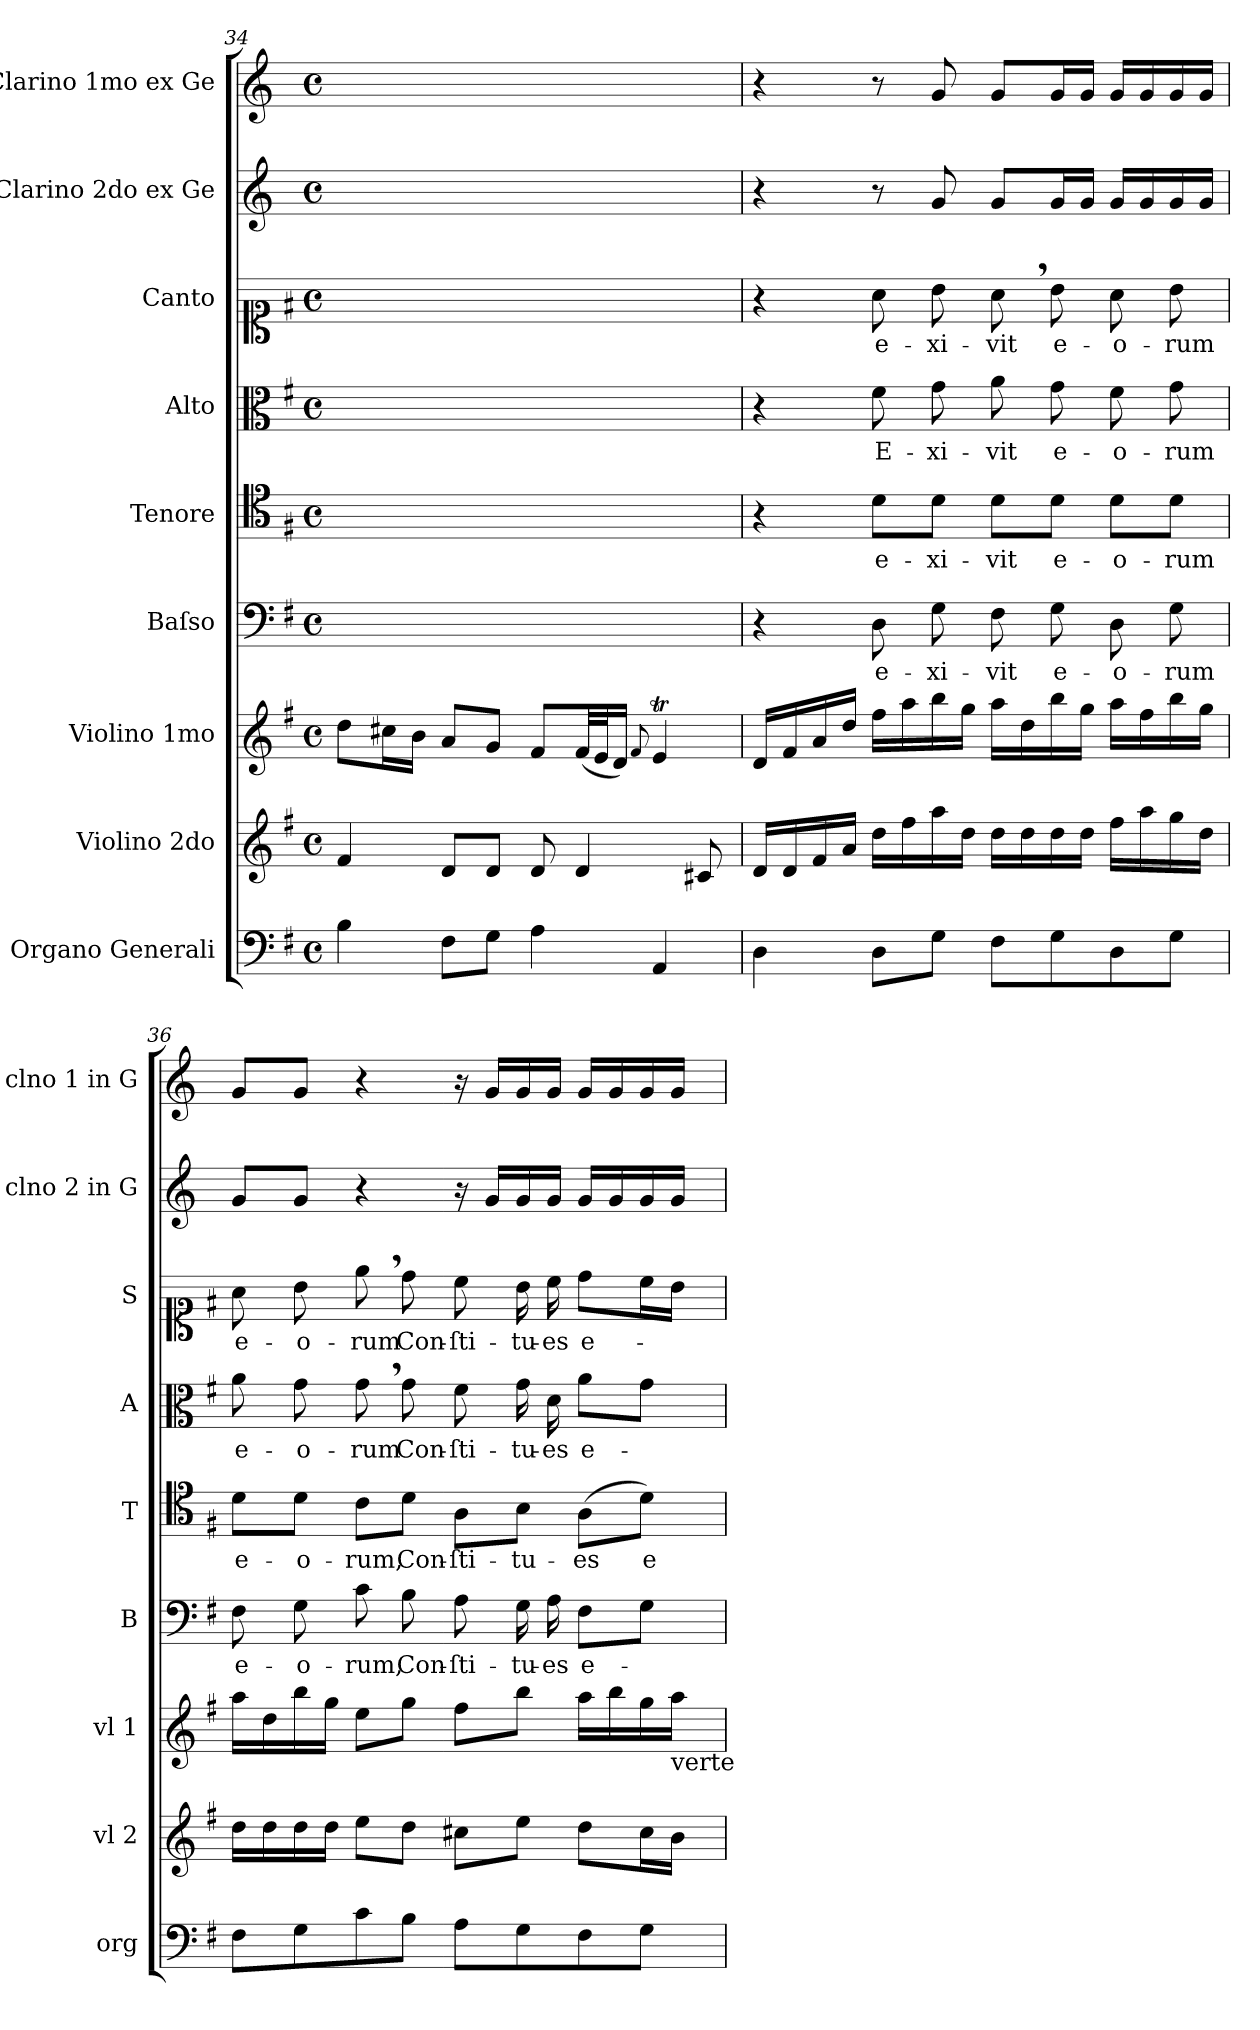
**kern	**kern	**kern	**kern	**text	**kern	**text	**kern	**text	**kern	**text	**kern	**kern
*part9	*part8	*part7	*part6	*part6	*part5	*part5	*part4	*part4	*part3	*part3	*part2	*part1
*staff9	*staff8	*staff7	*staff6	*staff6	*staff5	*staff5	*staff4	*staff4	*staff3	*staff3	*staff2	*staff1
*I"Organo Generali	*I"Violino 2do	*I"Violino 1mo	*I"Baſso	*	*I"Tenore	*	*I"Alto	*	*I"Canto	*	*I"Clarino 2do ex Ge	*I"Clarino 1mo ex Ge
*I'org	*I'vl 2	*I'vl 1	*I'B	*	*I'T	*	*I'A	*	*I'S	*	*I'clno 2 in G	*I'clno 1 in G
*clefF4	*clefG2	*clefG2	*clefF4	*	*clefC4	*	*clefC3	*	*clefC1	*	*clefG2	*clefG2
*	*	*	*	*	*	*	*	*	*	*	*ITrd3c5	*ITrd3c5
*k[f#]	*k[f#]	*k[f#]	*k[f#]	*	*k[f#]	*	*k[f#]	*	*k[f#]	*	*k[f#]	*k[f#]
*M4/4	*M4/4	*M4/4	*M4/4	*	*M4/4	*	*M4/4	*	*M4/4	*	*M4/4	*M4/4
*met(c)	*met(c)	*met(c)	*met(c)	*	*met(c)	*	*met(c)	*	*met(c)	*	*met(c)	*met(c)
=34	=34	=34	=34	=34	=34	=34	=34	=34	=34	=34	=34	=34
4B\	4f#/	8dd\L	1ryy	.	1ryy	.	1ryy	.	1ryy	.	1ryy	1ryy
.	.	16cc#X\L	.	.	.	.	.	.	.	.	.	.
.	.	16b\JJ	.	.	.	.	.	.	.	.	.	.
8F#\L	8d/L	8a/L	.	.	.	.	.	.	.	.	.	.
8G\J	8d/J	8g/J	.	.	.	.	.	.	.	.	.	.
4A\	8d/	8f#/L	.	.	.	.	.	.	.	.	.	.
.	4d/	(32f#/LL	.	.	.	.	.	.	.	.	.	.
.	.	32e/J	.	.	.	.	.	.	.	.	.	.
.	.	16d/JJ)	.	.	.	.	.	.	.	.	.	.
.	.	8qqf#/	.	.	.	.	.	.	.	.	.	.
4AA/	.	4eT/	.	.	.	.	.	.	.	.	.	.
.	8c#X/	.	.	.	.	.	.	.	.	.	.	.
=35	=35	=35	=35	=35	=35	=35	=35	=35	=35	=35	=35	=35
4D\	16d/LL	16d/LL	4r	.	4r	.	4r	.	4r	.	4r	4r
.	16d/	16f#/	.	.	.	.	.	.	.	.	.	.
.	16f#/	16a/	.	.	.	.	.	.	.	.	.	.
.	16a/JJ	16dd/JJ	.	.	.	.	.	.	.	.	.	.
8D\L	16dd\LL	16ff#\LL	8D\	e-	8d\L	e-	8f#\	E-	8a\	e-	8r	8r
.	16ff#\	16aa\	.	.	.	.	.	.	.	.	.	.
8G\J	16aa\	16bb\	8G\	-xi-	8d\J	-xi-	8g\	-xi-	8b\	-xi-	8d/	8d/
.	16dd\JJ	16gg\JJ	.	.	.	.	.	.	.	.	.	.
8F#\L	16dd\LL	16aa\LL	8F#\	-vit	8d\L	-vit	8a\	-vit	8a,\	-vit	8d/L	8d/L
.	16dd\	16dd\	.	.	.	.	.	.	.	.	.	.
8G\	16dd\	16bb\	8G\	e-	8d\J	e-	8g\	e-	8b\	e-	16d/L	16d/L
.	16dd\JJ	16gg\JJ	.	.	.	.	.	.	.	.	16d/JJ	16d/JJ
8D\	16ff#\LL	16aa\LL	8D\	-o-	8d\L	-o-	8f#\	-o-	8a\	-o-	16d/LL	16d/LL
.	16aa\	16ff#\	.	.	.	.	.	.	.	.	16d/	16d/
8G\J	16gg\	16bb\	8G\	-rum	8d\J	-rum	8g\	-rum	8b\	-rum	16d/	16d/
.	16dd\JJ	16gg\JJ	.	.	.	.	.	.	.	.	16d/JJ	16d/JJ
=36	=36	=36	=36	=36	=36	=36	=36	=36	=36	=36	=36	=36
8F#\L	16dd\LL	16aa\LL	8F#\	e-	8d\L	e-	8a\	e-	8a\	e-	8d/L	8d/L
.	16dd\	16dd\	.	.	.	.	.	.	.	.	.	.
8G\	16dd\	16bb\	8G\	-o-	8d\J	-o-	8g\	-o-	8b\	-o-	8d/J	8d/J
.	16dd\JJ	16gg\JJ	.	.	.	.	.	.	.	.	.	.
8c\	8ee\L	8ee\L	8c\	-rum,	8c\L	-rum,	8g,\	-rum	8ee,\	-rum	4r	4r
8B\J	8dd\J	8gg\J	8B\	Con-	8d\J	Con-	8g\	Con-	8dd\	Con-	.	.
8A\L	8cc#X\L	8ff#\L	8A\	-ſti-	8A\L	-ſti-	8f#\	-ſti-	8cc\	-ſti-	16r	16r
.	.	.	.	.	.	.	.	.	.	.	16d/LL	16d/LL
8G\	8ee\J	8bb\J	16G\	-tu-	8B\J	-tu-	16g\	-tu-	16b\	-tu-	16d/	16d/
.	.	.	16A\	-es	.	.	16d\	-es	16cc\	-es	16d/JJ	16d/JJ
8F#\	8dd\L	16aa\LL	8F#\L	e-	(8A\L	-es	8a\L	e-	8dd\L	e-	16d/LL	16d/LL
.	.	16bb\	.	.	.	.	.	.	.	.	16d/	16d/
8G\J	16cc#\L	16gg\	8G\J	.	8d\J)	e-	8g\J	.	16cc\L	.	16d/	16d/
!	!	!LO:TX:b:t=verte	!	!	!	!	!	!	!	!	!	!
.	16b\JJ	16aa\JJ	.	.	.	.	.	.	16b\JJ	.	16d/JJ	16d/JJ
=	=	=	=	=	=	=	=	=	=	=	=	=
*-	*-	*-	*-	*-	*-	*-	*-	*-	*-	*-	*-	*-
